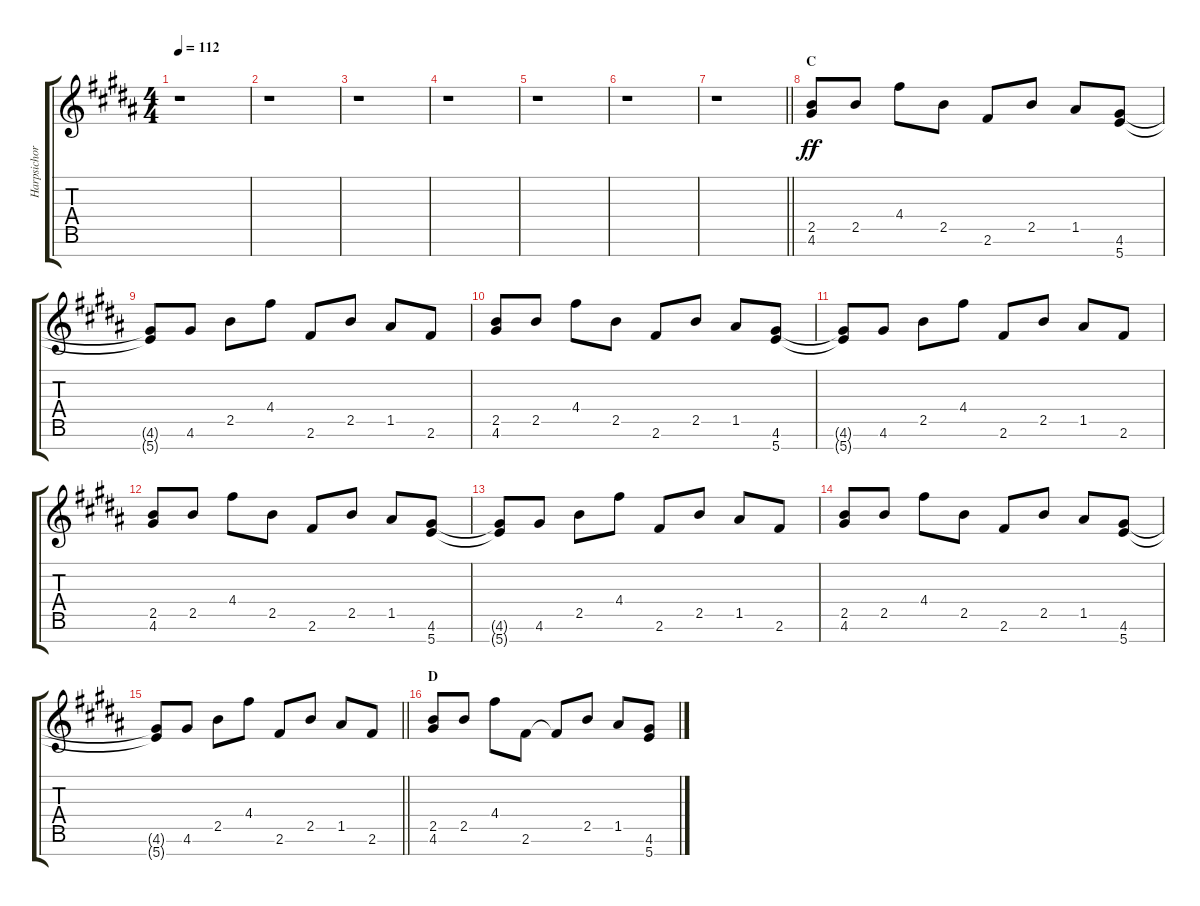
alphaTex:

\track ("Harpsichord" "Harpsichor") {instrument harpsichord}
\staff {score tabs}
\tuning (E5 B4 G4 D4 A3 E3 B2) {hide}
\ts (4 4)
\tempo 112
\clef g2
\ks b
r.1{ot 8vb dy ff} |
r.1{ot 8vb} |
r.1{ot 8vb} |
r.1{ot 8vb} |
r.1{ot 8vb} |
r.1{ot 8vb} |
\barLineRight lightlight
r.1{ot 8vb} |
\section ("" "C")
(2.5 4.6).8{ot 8vb} 2.5.8{ot 8vb} 4.4.8{ot 8vb} 2.5.8{ot 8vb} 2.6.8{ot 8vb} 2.5.8{ot 8vb} 1.5.8{ot 8vb} (4.6 5.7).8{ot 8vb} |
(4.6{t} 5.7{t}).8{ot 8vb} 4.6.8{ot 8vb} 2.5.8{ot 8vb} 4.4.8{ot 8vb} 2.6.8{ot 8vb} 2.5.8{ot 8vb} 1.5.8{ot 8vb} 2.6.8{ot 8vb} |
(2.5 4.6).8{ot 8vb} 2.5.8{ot 8vb} 4.4.8{ot 8vb} 2.5.8{ot 8vb} 2.6.8{ot 8vb} 2.5.8{ot 8vb} 1.5.8{ot 8vb} (4.6 5.7).8{ot 8vb} |
(4.6{t} 5.7{t}).8{ot 8vb} 4.6.8{ot 8vb} 2.5.8{ot 8vb} 4.4.8{ot 8vb} 2.6.8{ot 8vb} 2.5.8{ot 8vb} 1.5.8{ot 8vb} 2.6.8{ot 8vb} |
(2.5 4.6).8{ot 8vb} 2.5.8{ot 8vb} 4.4.8{ot 8vb} 2.5.8{ot 8vb} 2.6.8{ot 8vb} 2.5.8{ot 8vb} 1.5.8{ot 8vb} (4.6 5.7).8{ot 8vb} |
(4.6{t} 5.7{t}).8{ot 8vb} 4.6.8{ot 8vb} 2.5.8{ot 8vb} 4.4.8{ot 8vb} 2.6.8{ot 8vb} 2.5.8{ot 8vb} 1.5.8{ot 8vb} 2.6.8{ot 8vb} |
(2.5 4.6).8{ot 8vb} 2.5.8{ot 8vb} 4.4.8{ot 8vb} 2.5.8{ot 8vb} 2.6.8{ot 8vb} 2.5.8{ot 8vb} 1.5.8{ot 8vb} (4.6 5.7).8{ot 8vb} |
\barLineRight lightlight
(4.6{t} 5.7{t}).8{ot 8vb} 4.6.8{ot 8vb} 2.5.8{ot 8vb} 4.4.8{ot 8vb} 2.6.8{ot 8vb} 2.5.8{ot 8vb} 1.5.8{ot 8vb} 2.6.8{ot 8vb} |
\section ("" "D")
(2.5 4.6).8{ot 8vb} 2.5.8{ot 8vb} 4.4.8{ot 8vb} 2.6.8{ot 8vb} 2.6{t}.8{ot 8vb} 2.5.8{ot 8vb} 1.5.8{ot 8vb} (4.6 5.7).8{ot 8vb}
